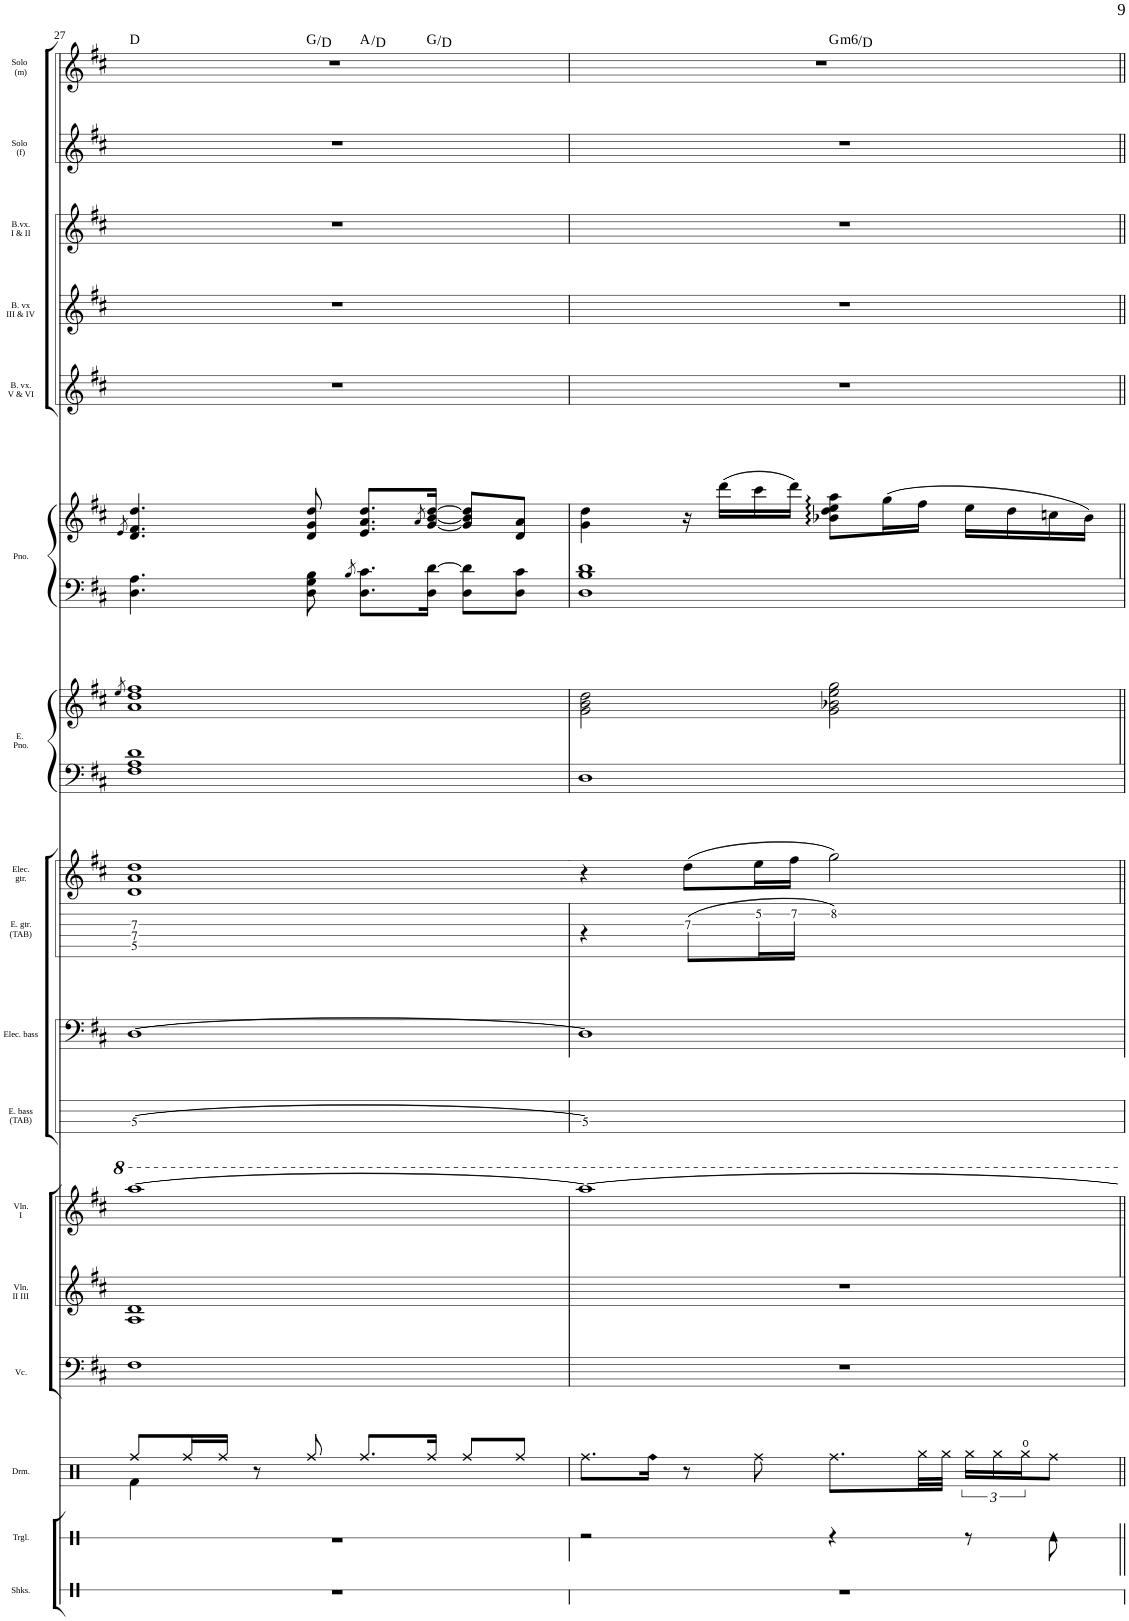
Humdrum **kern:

**kern	**kern	**kern	**kern	**kern	**kern	**kern	**kern	**kern	**kern	**kern	**kern	**kern	**kern	**kern	**kern	**kern	**kern	**kern	**harte
*part17	*part16	*part15	*part14	*part13	*part12	*part11	*part10	*part9	*part8	*part7	*part7	*part6	*part6	*part5	*part4	*part3	*part2	*part1	*part1
*staff19	*staff18	*staff17	*staff16	*staff15	*staff14	*staff13	*staff12	*staff11	*staff10	*staff9	*staff8	*staff7	*staff6	*staff5	*staff4	*staff3	*staff2	*staff1	*
*I"Shakers	*I"Triangle	*I"Drums	*I"Cello	*I"Violin II III	*I"Violin I	*I"E. bass (TAB)	*I"E. bass	*I"E. gtr. (TAB)	*I"Electric  guitar	*I"Electric  Piano	*	*I"Piano	*	*I"Back. voc. V &amp; VI	*I"Back. voc. III &amp; IV	*I"Back. voc. I &amp; II	*I"Solo   (f)	*I"Solo   (m)	*
*I'Shks.	*I'Trgl.	*I'Drm.	*	*I'Vln. II III	*I'Vln. I	*I'E. bass  (TAB)	*	*I'E. gtr. (TAB)	*I'Elec. gtr.	*I'E.   Pno.	*	*I'Pno.	*	*	*	*	*I'Solo   (f)	*I'Solo   (m)	*
!!LO:PB:g=z
*clefX	*clefX	*clefX	*clefF4	*clefG2	*clefG2	*	*clefF4	*	*clefG2	*clefF4	*clefG2	*clefF4	*clefG2	*clefG2	*clefG2	*clefG2	*clefG2	*clefG2	*
*	*	*	*	*	*	*	*Trd7c12	*	*Trd7c12	*	*	*	*	*	*	*	*Trd5c9	*Trd8c14	*
*k[f#c#]	*k[f#c#]	*k[f#c#]	*k[f#c#]	*k[f#c#]	*k[f#c#]	*k[f#c#]	*k[f#c#]	*k[f#c#]	*k[f#c#]	*k[f#c#]	*k[f#c#]	*k[f#c#]	*k[f#c#]	*k[f#c#]	*k[f#c#]	*k[f#c#]	*k[f#c#]	*k[f#c#]	*
*D:	*D:	*D:	*D:	*D:	*D:	*D:	*D:	*D:	*D:	*D:	*D:	*D:	*D:	*D:	*D:	*D:	*D:	*D:	*
*M4/4	*M4/4	*M4/4	*M4/4	*M4/4	*M4/4	*	*M4/4	*	*M4/4	*M4/4	*M4/4	*M4/4	*M4/4	*M4/4	*M4/4	*M4/4	*M4/4	*M4/4	*
=27	=27	=27	=27	=27	=27	=27	=27	=27	=27	=27	=27	=27	=27	=27	=27	=27	=27	=27	=27
.	.	.	.	.	.	.	.	.	.	.	8qee/	.	8qe/	.	.	.	.	.	.
*	*	*^	*	*	*	*	*	*	*	*	*	*	*	*	*	*	*	*^	*
1r	1r	8Rff/L	4Rf\	1F#	1A 1d	[1aaa	[1DD	[1D	1D 1A 1d	1d 1a 1dd	1F# 1A 1d	1a 1dd 1ff#	4.D\ 4.A\	4.d/ 4.f#/ 4.dd/	1r	1r	1r	1r	1r	4.ryy	D:maj
.	.	16Rff/L	.	.	.	.	.	.	.	.	.	.	.	.	.	.	.	.	.	.	.
.	.	16Rff/JJ	.	.	.	.	.	.	.	.	.	.	.	.	.	.	.	.	.	.	.
.	.	8r	2.ryy	.	.	.	.	.	.	.	.	.	.	.	.	.	.	.	.	.	.
.	.	8Rff/	.	.	.	.	.	.	.	.	.	.	8D\ 8G\ 8B\	8d/ 8g/ 8dd/	.	.	.	.	.	8ryy	G:maj/5
.	.	.	.	.	.	.	.	.	.	.	.	.	8qB/	.	.	.	.	.	.	.	.
.	.	8.Rff/L	.	.	.	.	.	.	.	.	.	.	8.D\ 8.c#\L	8.e/ 8.a/ 8.dd/L	.	.	.	.	.	8.ryy	A:maj/4
.	.	.	.	.	.	.	.	.	.	.	.	.	.	8qa/	.	.	.	.	.	.	.
.	.	16Rff/Jk	.	.	.	.	.	.	.	.	.	.	16D\ [16d\Jk	[16g/ [16b/ [16dd/Jk	.	.	.	.	.	8.ryy	G:maj/5
.	.	8Rff/L	.	.	.	.	.	.	.	.	.	.	8D\ 8d\]L	8g/] 8b/] 8dd/]L	.	.	.	.	.	.	.
.	.	8Rff/J	.	.	.	.	.	.	.	.	.	.	8D\ 8c#\J	8d/ 8a/J	.	.	.	.	.	8ryy	.
*	*	*v	*v	*	*	*	*	*	*	*	*	*	*	*	*	*	*	*	*	*	*
=28	=28	=28	=28	=28	=28	=28	=28	=28	=28	=28	=28	=28	=28	=28	=28	=28	=28	=28	=28	=28
1r	2r	8.Rff\L	1r	1r	1aaa_	1DD]	1D]	4r	4r	1D	2g\ 2b\ 2dd\	1D 1B 1d	4g\ 4dd\	1r	1r	1r	1r	1r	2ryy	.
.	.	16Rff\Jk	.	.	.	.	.	.	.	.	.	.	.	.	.	.	.	.	.	.
.	.	8r	.	.	.	.	.	(8d\L	(8dd\L	.	.	.	16r	.	.	.	.	.	.	.
.	.	.	.	.	.	.	.	.	.	.	.	.	(16ddd\LL	.	.	.	.	.	.	.
.	.	8Rff\	.	.	.	.	.	16e\L	16ee\L	.	.	.	16ccc#\	.	.	.	.	.	.	.
.	.	.	.	.	.	.	.	16f#\JJ	16ff#\JJ	.	.	.	16ddd\JJ)	.	.	.	.	.	.	.
!	!	!	!	!	!	!	!	!	!	!	!	!	!	!	!	!	!	!	!	!LO:H:kt=m6
.	4r	8.Rff\L	.	.	.	.	.	2g)	2gg\)	.	2g\ 2b-X\ 2ee\ 2gg\	.	8b-X\ 8dd\ 8ee\ 8aa\L	.	.	.	.	.	2ryy	G:min6/5
.	.	.	.	.	.	.	.	.	.	.	.	.	(16gg\L	.	.	.	.	.	.	.
.	.	32Rgg\LL	.	.	.	.	.	.	.	.	.	.	16ff#\JJ	.	.	.	.	.	.	.
.	.	32Rgg\JJJ	.	.	.	.	.	.	.	.	.	.	.	.	.	.	.	.	.	.
.	8r	24Rgg\LL	.	.	.	.	.	.	.	.	.	.	16ee\LL	.	.	.	.	.	.	.
.	.	24Rgg\	.	.	.	.	.	.	.	.	.	.	.	.	.	.	.	.	.	.
.	.	.	.	.	.	.	.	.	.	.	.	.	16dd\	.	.	.	.	.	.	.
.	.	24Rgg\J	.	.	.	.	.	.	.	.	.	.	.	.	.	.	.	.	.	.
.	8Re\	8Rff\J	.	.	.	.	.	.	.	.	.	.	16ccn\	.	.	.	.	.	.	.
.	.	.	.	.	.	.	.	.	.	.	.	.	16b-\JJ)	.	.	.	.	.	.	.
*	*	*	*	*	*	*	*	*	*	*	*	*	*	*	*	*	*	*v	*v	*
=||	=||	=||	=||	=||	=||	=||	=||	=||	=||	=||	=||	=||	=||	=||	=||	=||	=||	=||	=||
*-	*-	*-	*-	*-	*-	*-	*-	*-	*-	*-	*-	*-	*-	*-	*-	*-	*-	*-	*-
